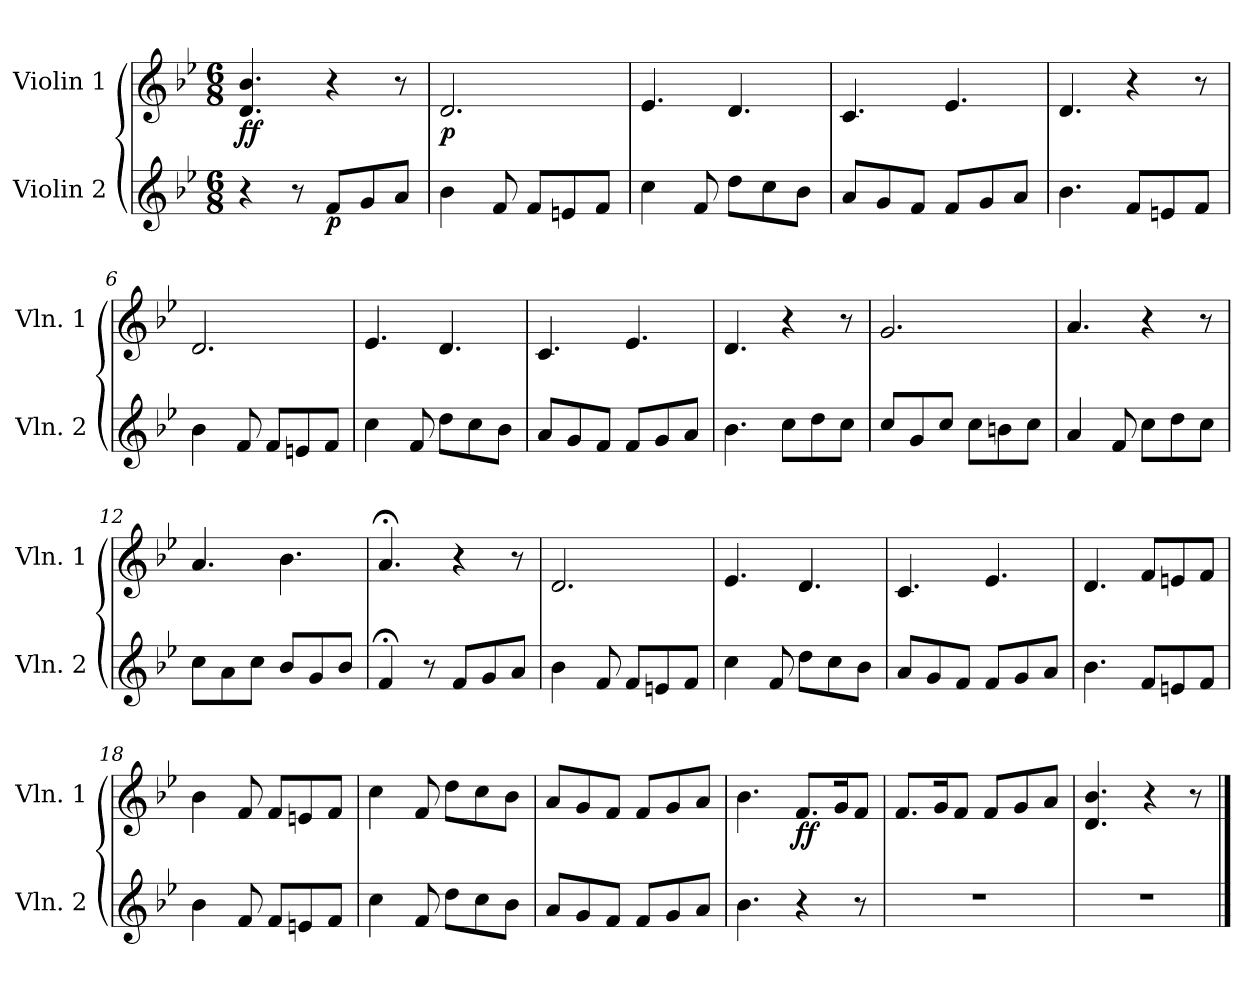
**kern	**dynam	**kern	**dynam
*part2	*part2	*part1	*part1
*staff2	*staff2	*staff1	*staff1
*I"Violin 2	*	*I"Violin 1	*
*I'Vln. 2	*	*I'Vln. 1	*
*clefG2	*	*clefG2	*
*k[b-e-]	*	*k[b-e-]	*
*M6/8	*	*M6/8	*
=1	=1	=1	=1
!	!	!	!LO:DY:b
4r	.	4.d/ 4.b-/	ff
8r	.	.	.
!	!LO:DY:b	!	!
8f/L	p	4r	.
8g/	.	.	.
8a/J	.	8r	.
=2	=2	=2	=2
!	!	!	!LO:DY:b
4b-\	.	2.d/	p
8f/	.	.	.
8f/L	.	.	.
8en/	.	.	.
8f/J	.	.	.
=3	=3	=3	=3
4cc\	.	4.e-/	.
8f/	.	.	.
8dd\L	.	4.d/	.
8cc\	.	.	.
8b-\J	.	.	.
=4	=4	=4	=4
8a/L	.	4.c/	.
8g/	.	.	.
8f/J	.	.	.
8f/L	.	4.e-/	.
8g/	.	.	.
8a/J	.	.	.
=5	=5	=5	=5
4.b-\	.	4.d/	.
8f/L	.	4r	.
8en/	.	.	.
8f/J	.	8r	.
!!LO:LB:g=z
=6	=6	=6	=6
4b-\	.	2.d/	.
8f/	.	.	.
8f/L	.	.	.
8en/	.	.	.
8f/J	.	.	.
=7	=7	=7	=7
4cc\	.	4.e-/	.
8f/	.	.	.
8dd\L	.	4.d/	.
8cc\	.	.	.
8b-\J	.	.	.
=8	=8	=8	=8
8a/L	.	4.c/	.
8g/	.	.	.
8f/J	.	.	.
8f/L	.	4.e-/	.
8g/	.	.	.
8a/J	.	.	.
=9	=9	=9	=9
4.b-\	.	4.d/	.
8cc\L	.	4r	.
8dd\	.	.	.
8cc\J	.	8r	.
=10	=10	=10	=10
8cc/L	.	2.g/	.
8g/	.	.	.
8cc/J	.	.	.
8cc\L	.	.	.
8bn\	.	.	.
8cc\J	.	.	.
=11	=11	=11	=11
4a/	.	4.a/	.
8f/	.	.	.
8cc\L	.	4r	.
8dd\	.	.	.
8cc\J	.	8r	.
!!LO:LB:g=z
=12	=12	=12	=12
8cc\L	.	4.a/	.
8a\	.	.	.
8cc\J	.	.	.
8b-/L	.	4.b-\	.
8g/	.	.	.
8b-/J	.	.	.
=13	=13	=13	=13
4f;</	.	4.a;</	.
8r	.	.	.
8f/L	.	4r	.
8g/	.	.	.
8a/J	.	8r	.
=14	=14	=14	=14
4b-\	.	2.d/	.
8f/	.	.	.
8f/L	.	.	.
8en/	.	.	.
8f/J	.	.	.
=15	=15	=15	=15
4cc\	.	4.e-/	.
8f/	.	.	.
8dd\L	.	4.d/	.
8cc\	.	.	.
8b-\J	.	.	.
=16	=16	=16	=16
8a/L	.	4.c/	.
8g/	.	.	.
8f/J	.	.	.
8f/L	.	4.e-/	.
8g/	.	.	.
8a/J	.	.	.
=17	=17	=17	=17
4.b-\	.	4.d/	.
8f/L	.	8f/L	.
8en/	.	8en/	.
8f/J	.	8f/J	.
!!LO:LB:g=z
=18	=18	=18	=18
4b-\	.	4b-\	.
8f/	.	8f/	.
8f/L	.	8f/L	.
8en/	.	8en/	.
8f/J	.	8f/J	.
=19	=19	=19	=19
4cc\	.	4cc\	.
8f/	.	8f/	.
8dd\L	.	8dd\L	.
8cc\	.	8cc\	.
8b-\J	.	8b-\J	.
=20	=20	=20	=20
8a/L	.	8a/L	.
8g/	.	8g/	.
8f/J	.	8f/J	.
8f/L	.	8f/L	.
8g/	.	8g/	.
8a/J	.	8a/J	.
=21	=21	=21	=21
4.b-\	.	4.b-\	.
!	!	!	!LO:DY:b
4r	.	8.f/L	ff
.	.	16g/k	.
8r	.	8f/J	.
=22	=22	=22	=22
2.r	.	8.f/L	.
.	.	16g/k	.
.	.	8f/J	.
.	.	8f/L	.
.	.	8g/	.
.	.	8a/J	.
!!LO:LB:g=z
=23	=23	=23	=23
2.r	.	4.d/ 4.b-/	.
.	.	4r	.
.	.	8r	.
==	==	==	==
*-	*-	*-	*-
